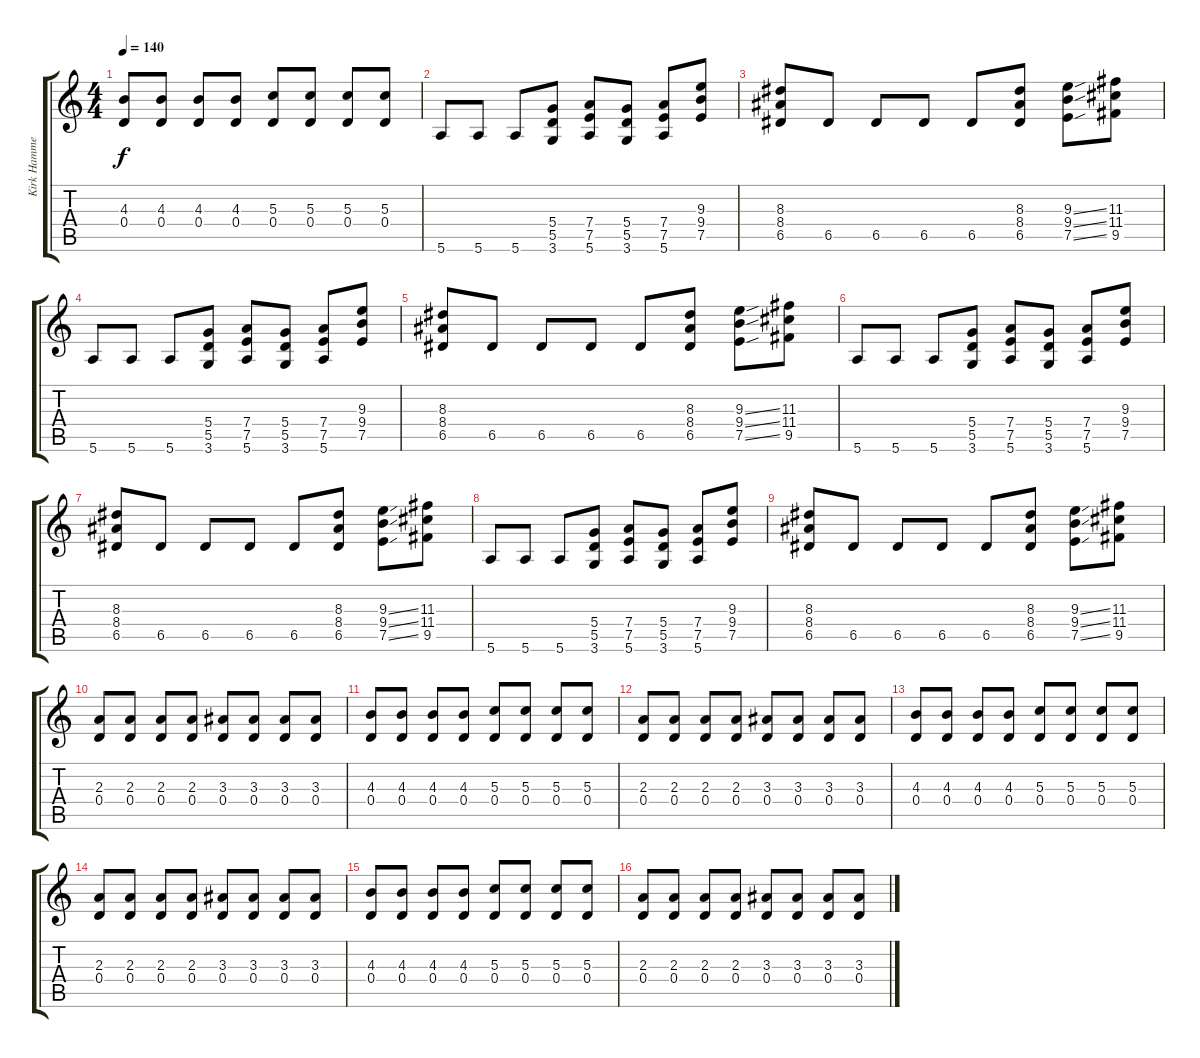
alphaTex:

\track ("Kirk Hammett (1st guitar dist)" "Kirk Hamme") {instrument distortionguitar}
\staff {score tabs}
\tuning (E4 B3 G3 D3 A2 E2) {hide}
\ts (4 4)
\tempo 140
\clef g2
\ks c
(4.3 0.4).8{dy f} (4.3 0.4).8 (4.3 0.4).8 (4.3 0.4).8 (5.3 0.4).8 (5.3 0.4).8 (5.3 0.4).8 (5.3 0.4).8 |
5.6.8 5.6.8 5.6.8 (5.4 5.5 3.6).8 (7.4 7.5 5.6).8 (5.4 5.5 3.6).8 (7.4 7.5 5.6).8 (9.3 9.4 7.5).8 |
(8.3 8.4 6.5).8 6.5.8 6.5.8 6.5.8 6.5.8 (8.3 8.4 6.5).8 (9.3{ss} 9.4{ss} 7.5{ss}).8 (11.3 11.4 9.5).8 |
5.6.8 5.6.8 5.6.8 (5.4 5.5 3.6).8 (7.4 7.5 5.6).8 (5.4 5.5 3.6).8 (7.4 7.5 5.6).8 (9.3 9.4 7.5).8 |
(8.3 8.4 6.5).8 6.5.8 6.5.8 6.5.8 6.5.8 (8.3 8.4 6.5).8 (9.3{ss} 9.4{ss} 7.5{ss}).8 (11.3 11.4 9.5).8 |
5.6.8 5.6.8 5.6.8 (5.4 5.5 3.6).8 (7.4 7.5 5.6).8 (5.4 5.5 3.6).8 (7.4 7.5 5.6).8 (9.3 9.4 7.5).8 |
(8.3 8.4 6.5).8 6.5.8 6.5.8 6.5.8 6.5.8 (8.3 8.4 6.5).8 (9.3{ss} 9.4{ss} 7.5{ss}).8 (11.3 11.4 9.5).8 |
5.6.8 5.6.8 5.6.8 (5.4 5.5 3.6).8 (7.4 7.5 5.6).8 (5.4 5.5 3.6).8 (7.4 7.5 5.6).8 (9.3 9.4 7.5).8 |
(8.3 8.4 6.5).8 6.5.8 6.5.8 6.5.8 6.5.8 (8.3 8.4 6.5).8 (9.3{ss} 9.4{ss} 7.5{ss}).8 (11.3 11.4 9.5).8 |
(2.3 0.4).8 (2.3 0.4).8 (2.3 0.4).8 (2.3 0.4).8 (3.3 0.4).8 (3.3 0.4).8 (3.3 0.4).8 (3.3 0.4).8 |
(4.3 0.4).8 (4.3 0.4).8 (4.3 0.4).8 (4.3 0.4).8 (5.3 0.4).8 (5.3 0.4).8 (5.3 0.4).8 (5.3 0.4).8 |
(2.3 0.4).8 (2.3 0.4).8 (2.3 0.4).8 (2.3 0.4).8 (3.3 0.4).8 (3.3 0.4).8 (3.3 0.4).8 (3.3 0.4).8 |
(4.3 0.4).8 (4.3 0.4).8 (4.3 0.4).8 (4.3 0.4).8 (5.3 0.4).8 (5.3 0.4).8 (5.3 0.4).8 (5.3 0.4).8 |
(2.3 0.4).8 (2.3 0.4).8 (2.3 0.4).8 (2.3 0.4).8 (3.3 0.4).8 (3.3 0.4).8 (3.3 0.4).8 (3.3 0.4).8 |
(4.3 0.4).8 (4.3 0.4).8 (4.3 0.4).8 (4.3 0.4).8 (5.3 0.4).8 (5.3 0.4).8 (5.3 0.4).8 (5.3 0.4).8 |
(2.3 0.4).8 (2.3 0.4).8 (2.3 0.4).8 (2.3 0.4).8 (3.3 0.4).8 (3.3 0.4).8 (3.3 0.4).8 (3.3 0.4).8
